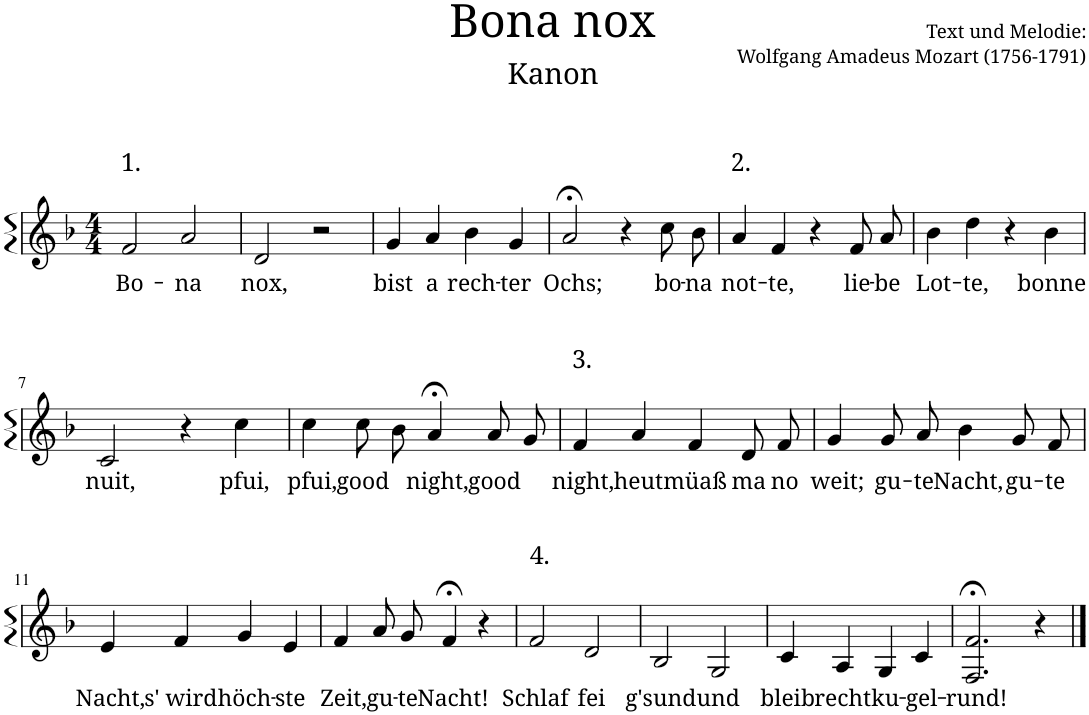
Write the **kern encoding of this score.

**kern	**text
*part1	*part1
*staff1	*staff1
*I"P1	*
*clefG2	*
*k[b-]	*
*F:	*
*M4/4	*
=1	=1
!LO:TX:a:t=1.	!
!	!LO:LY:b
2f/	Bo-
!	!LO:LY:b
2a/	-na
=2	=2
!	!LO:LY:b
2d/	nox,
2r	.
=3	=3
!	!LO:LY:b
4g/	bist
!	!LO:LY:b
4a/	a
!	!LO:LY:b
4b-\	rech-
!	!LO:LY:b
4g/	-ter
=4	=4
!	!LO:LY:b
2a;</	Ochs;
4r	.
!	!LO:LY:b
8cc\L	bo-
!	!LO:LY:b
8b-\J	-na
=5	=5
!LO:TX:a:t=2.	!
!	!LO:LY:b
4a/	not-
!	!LO:LY:b
4f/	-te,
4r	.
!	!LO:LY:b
8f/L	lie-
!	!LO:LY:b
8a/J	-be
=6	=6
!	!LO:LY:b
4b-\	Lot-
!	!LO:LY:b
4dd\	-te,
4r	.
!	!LO:LY:b
4b-\	bonne
!!LO:LB:g=z
=7	=7
!	!LO:LY:b
2c/	nuit,
4r	.
!	!LO:LY:b
4cc\	pfui,
=8	=8
!	!LO:LY:b
4cc\	pfui,
!	!LO:LY:b
8cc\L	good
8b-\J	.
!	!LO:LY:b
4a;</	night,
!	!LO:LY:b
8a/L	good
8g/J	.
=9	=9
!LO:TX:a:t=3.	!
!	!LO:LY:b
4f/	night,
!	!LO:LY:b
4a/	heut
!	!LO:LY:b
4f/	müaß
!	!LO:LY:b
8d/L	ma
!	!LO:LY:b
8f/J	no
=10	=10
!	!LO:LY:b
4g/	weit;
!	!LO:LY:b
8g/L	gu-
!	!LO:LY:b
8a/J	-te
!	!LO:LY:b
4b-\	Nacht,
!	!LO:LY:b
8g/L	gu-
!	!LO:LY:b
8f/J	-te
!!LO:LB:g=z
=11	=11
!	!LO:LY:b
4e/	Nacht,
!	!LO:LY:b
4f/	s' wird
!	!LO:LY:b
4g/	höch-
!	!LO:LY:b
4e/	-ste
=12	=12
!	!LO:LY:b
4f/	Zeit,
!	!LO:LY:b
8a/L	gu-
!	!LO:LY:b
8g/J	-te
!	!LO:LY:b
4f;</	Nacht!
4r	.
=13	=13
!LO:TX:a:t=4.	!
!	!LO:LY:b
2f/	Schlaf
!	!LO:LY:b
2d/	fei
=14	=14
!	!LO:LY:b
2B-/	g'sund
!	!LO:LY:b
2G/	und
=15	=15
!	!LO:LY:b
4c/	bleib
!	!LO:LY:b
4A/	recht
!	!LO:LY:b
4G/	ku-
!	!LO:LY:b
4c/	-gel-
=16	=16
!	!LO:LY:b
2.F/;< 2.f/;<	-rund!
4r	.
==	==
*-	*-
